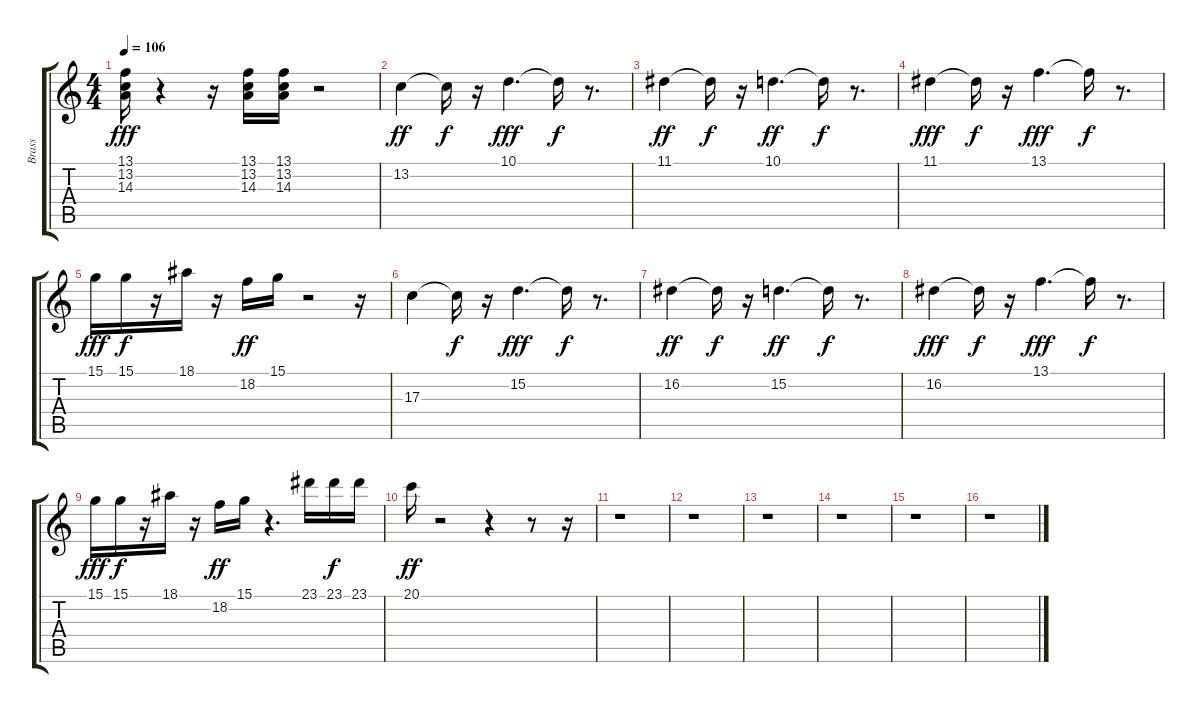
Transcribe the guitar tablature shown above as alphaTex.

\track ("Brass" "Brass") {instrument brasssection}
\staff {score tabs}
\tuning (E4 B3 G3 D3 A2 E2) {hide}
\ts (4 4)
\tempo 106
\clef g2
\ks c
(13.1 13.2 14.3).16{dy fff} r.4 r.16 (13.1 13.2 14.3).16 (13.1 13.2 14.3).16 r.2 |
13.2.4{dy ff} 13.2{t}.16{dy f} r.16 10.1.4{d dy fff} 10.1{t}.16{dy f} r.8{d} |
11.1.4{dy ff} 11.1{t}.16{dy f} r.16 10.1.4{d dy ff} 10.1{t}.16{dy f} r.8{d} |
11.1.4{dy fff} 11.1{t}.16{dy f} r.16 13.1.4{d dy fff} 13.1{t}.16{dy f} r.8{d} |
15.1.16{dy fff} 15.1.16{dy f} r.16 18.1.16 r.16 18.2.16{dy ff} 15.1.16 r.2 r.16 |
17.3.4 17.3{t}.16{dy f} r.16 15.2.4{d dy fff} 15.2{t}.16{dy f} r.8{d} |
16.2.4{dy ff} 16.2{t}.16{dy f} r.16 15.2.4{d dy ff} 15.2{t}.16{dy f} r.8{d} |
16.2.4{dy fff} 16.2{t}.16{dy f} r.16 13.1.4{d dy fff} 13.1{t}.16{dy f} r.8{d} |
15.1.16{dy fff} 15.1.16{dy f} r.16 18.1.16 r.16 18.2.16{dy ff} 15.1.16 r.4{d} 23.1.16 23.1.16{dy f} 23.1.16 |
20.1.16{dy ff} r.2 r.4 r.8 r.16 |
r.1 |
r.1 |
r.1 |
r.1 |
r.1 |
r.1
